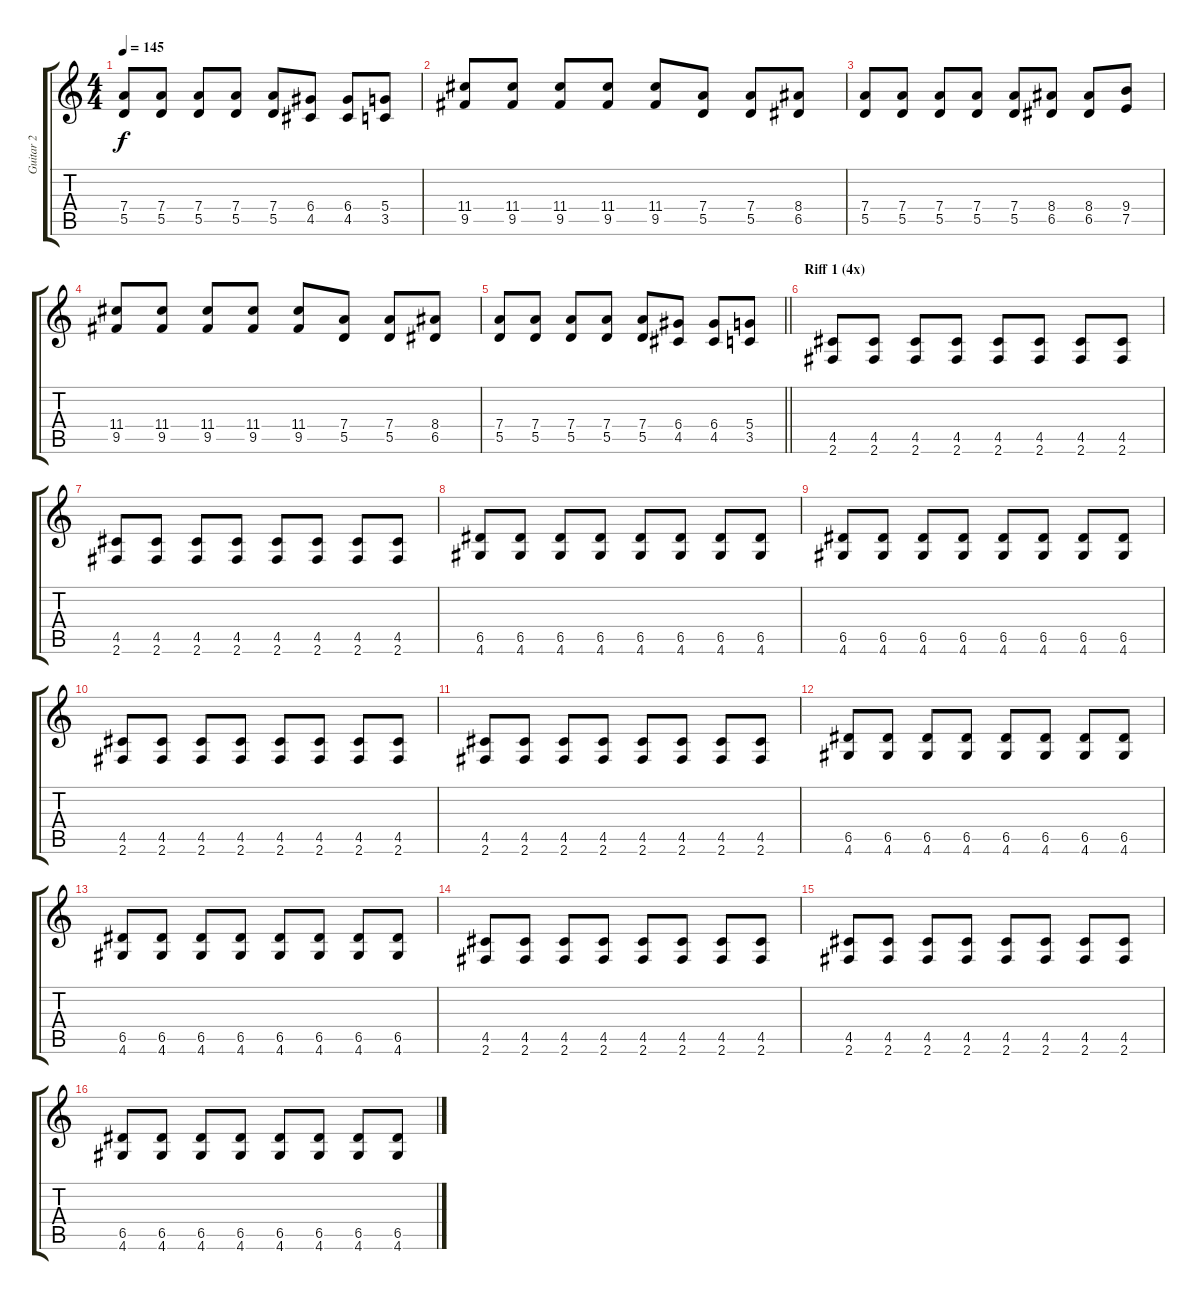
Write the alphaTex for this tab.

\track ("Guitar 2" "Guitar 2") {instrument distortionguitar}
\staff {score tabs}
\tuning (E4 B3 G3 D3 A2 E2) {hide}
\ts (4 4)
\tempo 145
\clef g2
\ks c
(7.4 5.5).8{dy f} (7.4 5.5).8 (7.4 5.5).8 (7.4 5.5).8 (7.4 5.5).8 (6.4 4.5).8 (6.4 4.5).8 (5.4 3.5).8 |
(11.4 9.5).8 (11.4 9.5).8 (11.4 9.5).8 (11.4 9.5).8 (11.4 9.5).8 (7.4 5.5).8 (7.4 5.5).8 (8.4 6.5).8 |
(7.4 5.5).8 (7.4 5.5).8 (7.4 5.5).8 (7.4 5.5).8 (7.4 5.5).8 (8.4 6.5).8 (8.4 6.5).8 (9.4 7.5).8 |
(11.4 9.5).8 (11.4 9.5).8 (11.4 9.5).8 (11.4 9.5).8 (11.4 9.5).8 (7.4 5.5).8 (7.4 5.5).8 (8.4 6.5).8 |
\barLineRight lightlight
(7.4 5.5).8 (7.4 5.5).8 (7.4 5.5).8 (7.4 5.5).8 (7.4 5.5).8 (6.4 4.5).8 (6.4 4.5).8 (5.4 3.5).8 |
\section ("" "Riff 1 (4x)")
(4.5 2.6).8 (4.5 2.6).8 (4.5 2.6).8 (4.5 2.6).8 (4.5 2.6).8 (4.5 2.6).8 (4.5 2.6).8 (4.5 2.6).8 |
(4.5 2.6).8 (4.5 2.6).8 (4.5 2.6).8 (4.5 2.6).8 (4.5 2.6).8 (4.5 2.6).8 (4.5 2.6).8 (4.5 2.6).8 |
(6.5 4.6).8 (6.5 4.6).8 (6.5 4.6).8 (6.5 4.6).8 (6.5 4.6).8 (6.5 4.6).8 (6.5 4.6).8 (6.5 4.6).8 |
(6.5 4.6).8 (6.5 4.6).8 (6.5 4.6).8 (6.5 4.6).8 (6.5 4.6).8 (6.5 4.6).8 (6.5 4.6).8 (6.5 4.6).8 |
(4.5 2.6).8 (4.5 2.6).8 (4.5 2.6).8 (4.5 2.6).8 (4.5 2.6).8 (4.5 2.6).8 (4.5 2.6).8 (4.5 2.6).8 |
(4.5 2.6).8 (4.5 2.6).8 (4.5 2.6).8 (4.5 2.6).8 (4.5 2.6).8 (4.5 2.6).8 (4.5 2.6).8 (4.5 2.6).8 |
(6.5 4.6).8 (6.5 4.6).8 (6.5 4.6).8 (6.5 4.6).8 (6.5 4.6).8 (6.5 4.6).8 (6.5 4.6).8 (6.5 4.6).8 |
(6.5 4.6).8 (6.5 4.6).8 (6.5 4.6).8 (6.5 4.6).8 (6.5 4.6).8 (6.5 4.6).8 (6.5 4.6).8 (6.5 4.6).8 |
(4.5 2.6).8 (4.5 2.6).8 (4.5 2.6).8 (4.5 2.6).8 (4.5 2.6).8 (4.5 2.6).8 (4.5 2.6).8 (4.5 2.6).8 |
(4.5 2.6).8 (4.5 2.6).8 (4.5 2.6).8 (4.5 2.6).8 (4.5 2.6).8 (4.5 2.6).8 (4.5 2.6).8 (4.5 2.6).8 |
(6.5 4.6).8 (6.5 4.6).8 (6.5 4.6).8 (6.5 4.6).8 (6.5 4.6).8 (6.5 4.6).8 (6.5 4.6).8 (6.5 4.6).8
